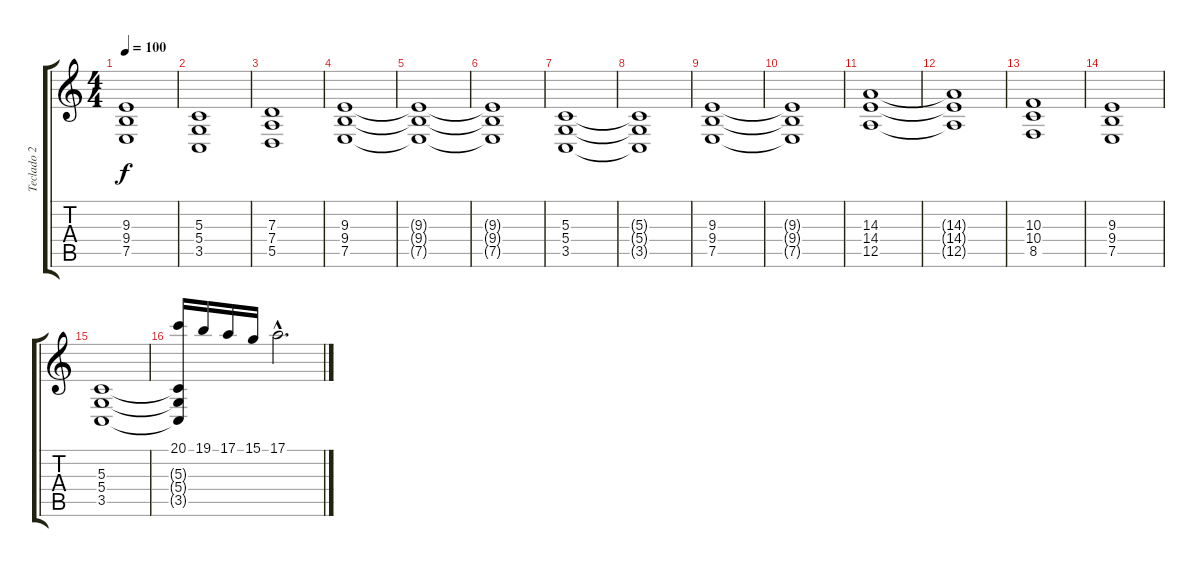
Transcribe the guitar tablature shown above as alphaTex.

\track ("Teclado 2" "Teclado 2") {instrument stringensemble1}
\staff {score tabs}
\tuning (E4 B3 G3 D3 A2 E2) {hide}
\ts (4 4)
\tempo 100
\clef g2
\ks c
(9.3 9.4 7.5).1{dy f} |
(5.3 5.4 3.5).1 |
(7.3 7.4 5.5).1 |
(9.3 9.4 7.5).1 |
(9.3{t} 9.4{t} 7.5{t}).1 |
(9.3{t} 9.4{t} 7.5{t}).1 |
(5.3 5.4 3.5).1 |
(5.3{t} 5.4{t} 3.5{t}).1 |
(9.3 9.4 7.5).1 |
(9.3{t} 9.4{t} 7.5{t}).1 |
(14.3 14.4 12.5).1 |
(14.3{t} 14.4{t} 12.5{t}).1 |
(10.3 10.4 8.5).1 |
(9.3 9.4 7.5).1 |
(5.3 5.4 3.5).1 |
(20.1 5.3{t} 5.4{t} 3.5{t}).16 19.1.16 17.1.16 15.1.16 17.1{hac}.2{d}
